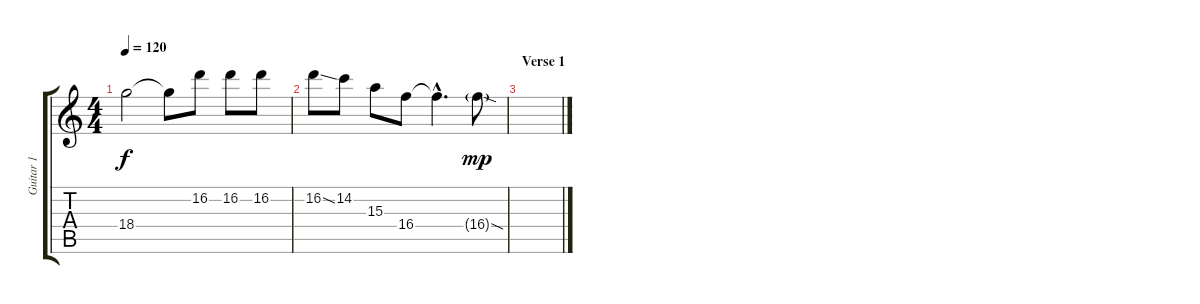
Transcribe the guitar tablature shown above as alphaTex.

\track ("Guitar 1" "Guitar 1") {instrument distortionguitar}
\staff {score tabs}
\tuning (Eb4 Bb3 Gb3 Db3 Ab2 Eb2) {hide}
\ts (4 4)
\tempo 120
\clef g2
\ks c
18.4{t}.2{dy f} 18.4{t}.8 16.2.8 16.2.8 16.2.8 |
16.2{ss}.8{volume 13} 14.2.8 15.3.8 16.4.8 16.4{hac t}.4{d} 16.4{sod g}.8{dy mp} |
\section ("" "Verse 1")
